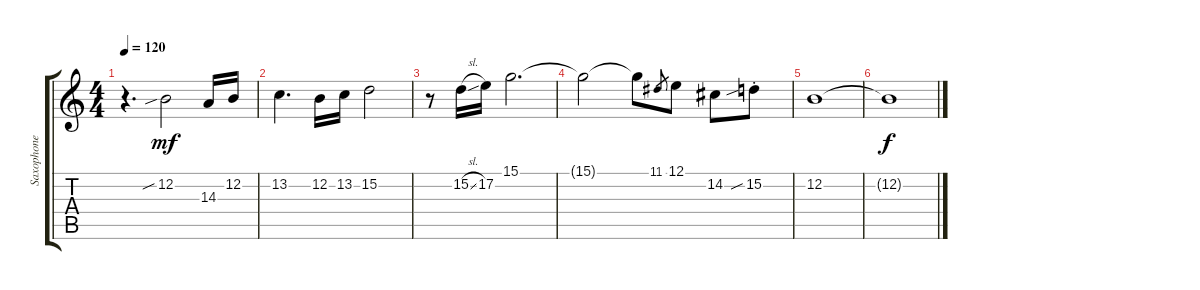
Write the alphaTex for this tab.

\track ("Saxophone" "Saxophone") {instrument tenorsax}
\staff {score tabs}
\tuning (E4 B3 G3 D3 A2 E2) {hide}
\ts (4 4)
\tempo 120
\clef g2
\ks c
r.4{d dy mf} 12.2{sib}.2 14.3.16 12.2.16 |
13.2.4{d} 12.2.16 13.2.16 15.2.2 |
r.8 15.2{sl}.16 17.2.16 15.1.2{d} |
15.1{t}.2 15.1{t}.8 11.1.8{gr} 12.1.8 14.2.8 15.2{sib st}.8 |
12.2.1 |
12.2{t}.1{dy f}
